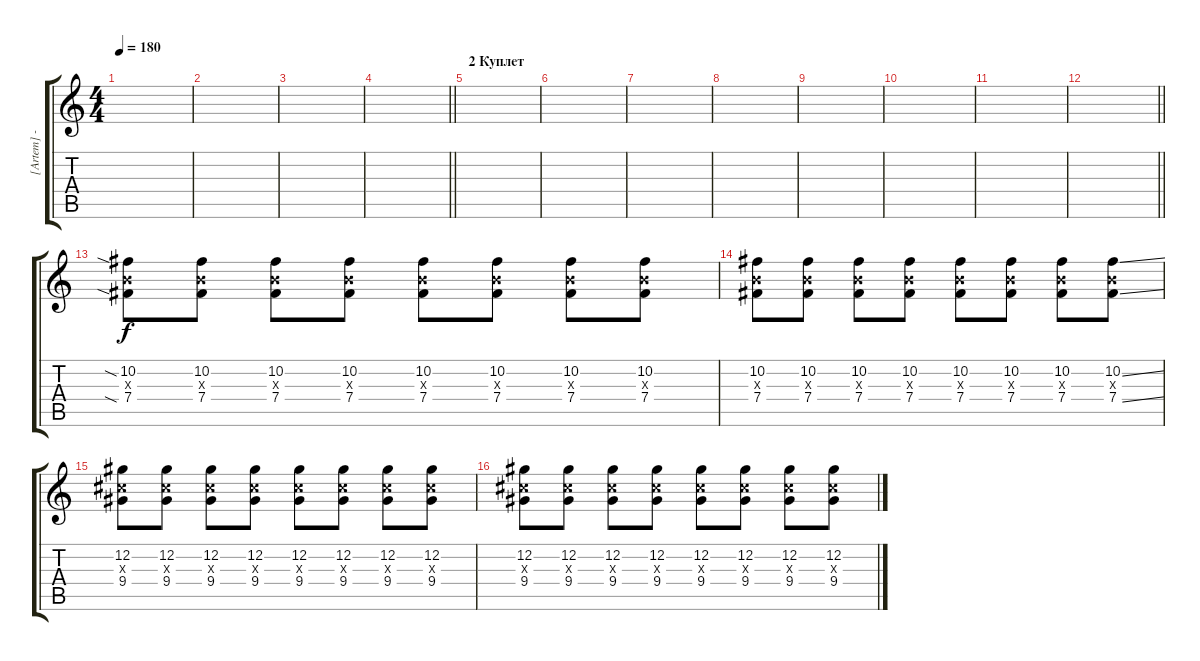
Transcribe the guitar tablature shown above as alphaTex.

\track ("[Artem] - Solo Gutiar  Add." "[Artem] - ") {instrument overdrivenguitar}
\staff {score tabs}
\tuning (Db4 Ab3 E3 B2 Gb2 B1) {hide}
\ts (4 4)
\tempo 180
\clef g2
\ks c
|
|
|
\barLineRight lightlight
|
\section ("" "2 Куплет")
|
|
|
|
|
|
|
\barLineRight lightlight
|
(10.2{sia} 7.3{x} 7.4{sia}).8 (10.2 7.3{x} 7.4).8 (10.2 7.3{x} 7.4).8 (10.2 7.3{x} 7.4).8 (10.2 7.3{x} 7.4).8 (10.2 7.3{x} 7.4).8 (10.2 7.3{x} 7.4).8 (10.2 7.3{x} 7.4).8 |
(10.2 7.3{x} 7.4).8 (10.2 7.3{x} 7.4).8 (10.2 7.3{x} 7.4).8 (10.2 7.3{x} 7.4).8 (10.2 7.3{x} 7.4).8 (10.2 7.3{x} 7.4).8 (10.2 7.3{x} 7.4).8 (10.2{ss} 7.3{x} 7.4{ss}).8 |
(12.2 9.3{x} 9.4).8 (12.2 9.3{x} 9.4).8 (12.2 9.3{x} 9.4).8 (12.2 9.3{x} 9.4).8 (12.2 9.3{x} 9.4).8 (12.2 9.3{x} 9.4).8 (12.2 9.3{x} 9.4).8 (12.2 9.3{x} 9.4).8 |
(12.2 9.3{x} 9.4).8 (12.2 9.3{x} 9.4).8 (12.2 9.3{x} 9.4).8 (12.2 9.3{x} 9.4).8 (12.2 9.3{x} 9.4).8 (12.2 9.3{x} 9.4).8 (12.2 9.3{x} 9.4).8 (12.2{ss} 9.3{x} 9.4{ss}).8
